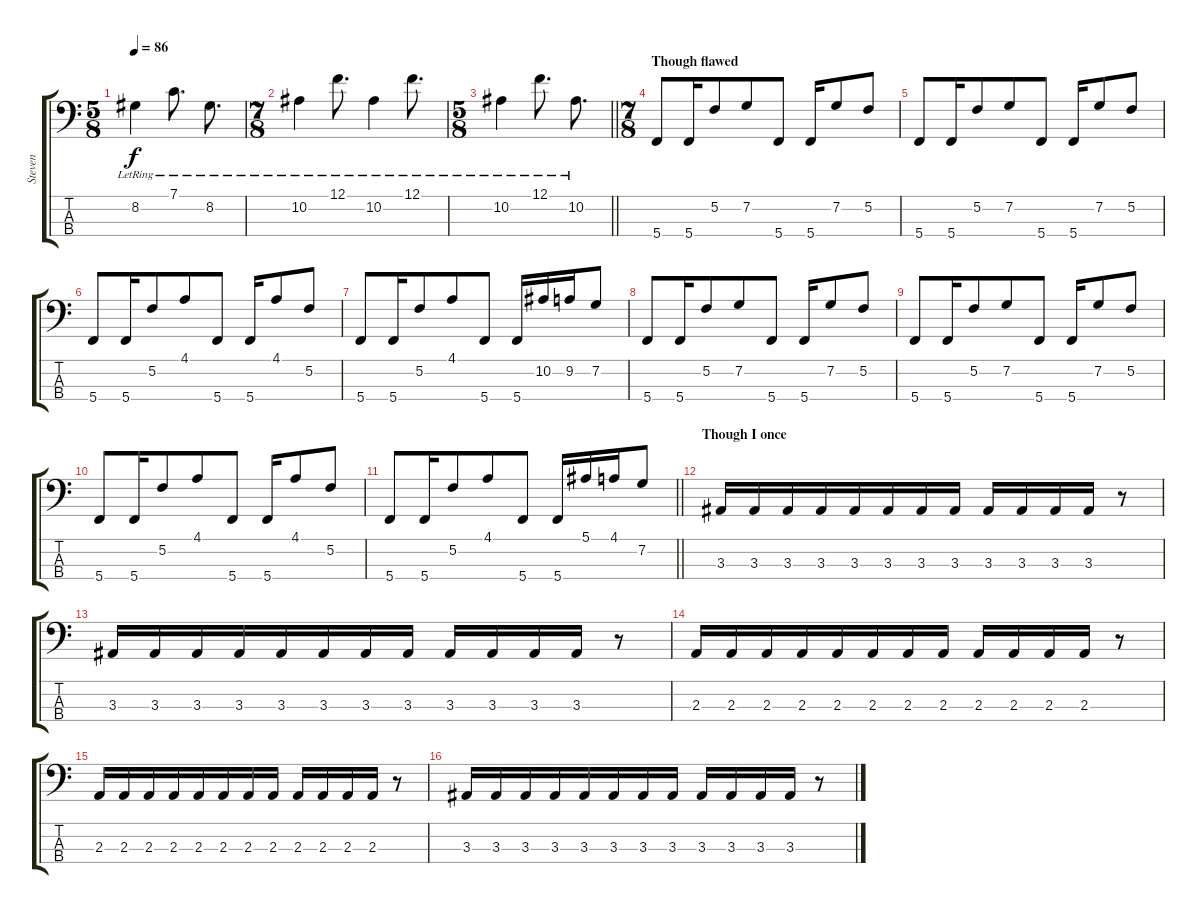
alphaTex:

\track ("Steven" "Steven") {instrument electricbasspick}
\staff {score tabs}
\tuning (F2 C2 G1 C1) {hide}
\ts (5 8)
\tempo 86
\clef f4
\ks c
8.2{lr}.4{dy f} 7.1{lr}.8{d} 8.2{lr}.8{d} |
\ts (7 8)
10.2{lr}.4 12.1{lr}.8{d} 10.2{lr}.4 12.1{lr}.8{d} |
\ts (5 8)
\barLineRight lightlight
10.2{lr}.4 12.1{lr}.8{d} 10.2{lr}.8{d} |
\ts (7 8)
\section ("" "Though flawed")
5.4.8 5.4.16 5.2.8 7.2.8 5.4.8 5.4.16 7.2.8 5.2.8 |
5.4.8 5.4.16 5.2.8 7.2.8 5.4.8 5.4.16 7.2.8 5.2.8 |
5.4.8 5.4.16 5.2.8 4.1.8 5.4.8 5.4.16 4.1.8 5.2.8 |
5.4.8 5.4.16 5.2.8 4.1.8 5.4.8 5.4.16 10.2.16 9.2.16 7.2.8 |
5.4.8 5.4.16 5.2.8 7.2.8 5.4.8 5.4.16 7.2.8 5.2.8 |
5.4.8 5.4.16 5.2.8 7.2.8 5.4.8 5.4.16 7.2.8 5.2.8 |
5.4.8 5.4.16 5.2.8 4.1.8 5.4.8 5.4.16 4.1.8 5.2.8 |
\barLineRight lightlight
5.4.8 5.4.16 5.2.8 4.1.8 5.4.8 5.4.16 5.1.16 4.1.16 7.2.8 |
\section ("" "Though I once")
3.3.16 3.3.16 3.3.16 3.3.16 3.3.16 3.3.16 3.3.16 3.3.16 3.3.16 3.3.16 3.3.16 3.3.16 r.8 |
3.3.16 3.3.16 3.3.16 3.3.16 3.3.16 3.3.16 3.3.16 3.3.16 3.3.16 3.3.16 3.3.16 3.3.16 r.8 |
2.3.16 2.3.16 2.3.16 2.3.16 2.3.16 2.3.16 2.3.16 2.3.16 2.3.16 2.3.16 2.3.16 2.3.16 r.8 |
2.3.16 2.3.16 2.3.16 2.3.16 2.3.16 2.3.16 2.3.16 2.3.16 2.3.16 2.3.16 2.3.16 2.3.16 r.8 |
3.3.16 3.3.16 3.3.16 3.3.16 3.3.16 3.3.16 3.3.16 3.3.16 3.3.16 3.3.16 3.3.16 3.3.16 r.8
